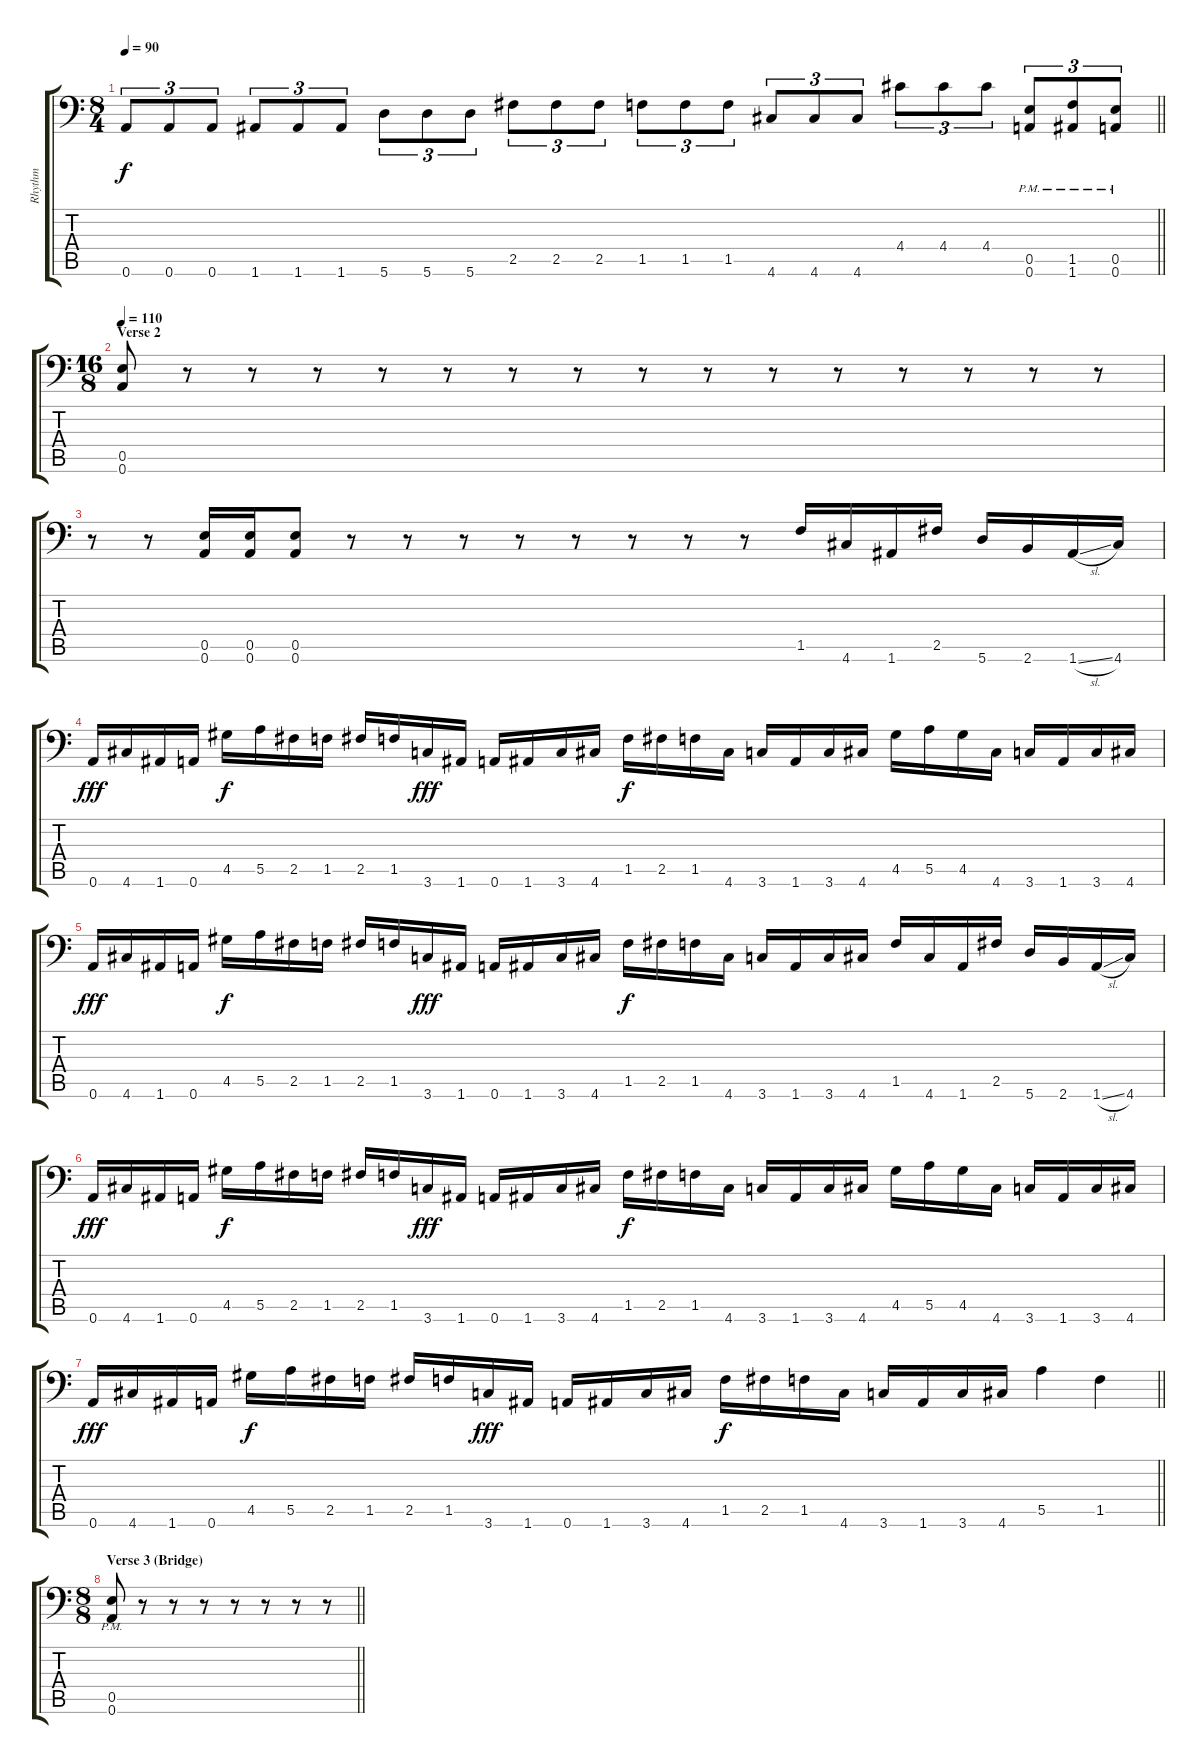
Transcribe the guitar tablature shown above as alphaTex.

\track ("Rhythm" "Rhythm") {instrument distortionguitar}
\staff {score tabs}
\tuning (B3 Gb3 D3 A2 E2 A1) {hide}
\ts (8 4)
\tempo 90
\clef f4
\barLineRight lightlight
\ks c
0.6.8{tu (3 2) dy f} 0.6.8{tu (3 2)} 0.6.8{tu (3 2)} 1.6.8{tu (3 2)} 1.6.8{tu (3 2)} 1.6.8{tu (3 2)} 5.6.8{tu (3 2)} 5.6.8{tu (3 2)} 5.6.8{tu (3 2)} 2.5.8{tu (3 2)} 2.5.8{tu (3 2)} 2.5.8{tu (3 2)} 1.5.8{tu (3 2)} 1.5.8{tu (3 2)} 1.5.8{tu (3 2)} 4.6.8{tu (3 2)} 4.6.8{tu (3 2)} 4.6.8{tu (3 2)} 4.4.8{tu (3 2)} 4.4.8{tu (3 2)} 4.4.8{tu (3 2)} (0.5{pm} 0.6{pm}).8{tu (3 2)} (1.5{pm} 1.6{pm}).8{tu (3 2)} (0.5{pm} 0.6{pm}).8{tu (3 2)} |
\ts (16 8)
\section ("" "Verse 2")
\tempo 110
(0.5 0.6).8 r.8 r.8 r.8 r.8 r.8 r.8 r.8 r.8 r.8 r.8 r.8 r.8 r.8 r.8 r.8 |
r.8 r.8 (0.5 0.6).16 (0.5 0.6).16 (0.5 0.6).8 r.8 r.8 r.8 r.8 r.8 r.8 r.8 r.8 1.5.16 4.6.16 1.6.16 2.5.16 5.6.16 2.6.16 1.6{sl}.16 4.6.16 |
0.6.16{dy fff} 4.6.16 1.6.16 0.6.16 4.5.16{dy f} 5.5.16 2.5.16 1.5.16 2.5.16 1.5.16 3.6.16{dy fff} 1.6.16 0.6.16 1.6.16 3.6.16 4.6.16 1.5.16{dy f} 2.5.16 1.5.16 4.6.16 3.6.16 1.6.16 3.6.16 4.6.16 4.5.16 5.5.16 4.5.16 4.6.16 3.6.16 1.6.16 3.6.16 4.6.16 |
0.6.16{dy fff} 4.6.16 1.6.16 0.6.16 4.5.16{dy f} 5.5.16 2.5.16 1.5.16 2.5.16 1.5.16 3.6.16{dy fff} 1.6.16 0.6.16 1.6.16 3.6.16 4.6.16 1.5.16{dy f} 2.5.16 1.5.16 4.6.16 3.6.16 1.6.16 3.6.16 4.6.16 1.5.16 4.6.16 1.6.16 2.5.16 5.6.16 2.6.16 1.6{sl}.16 4.6.16 |
0.6.16{dy fff} 4.6.16 1.6.16 0.6.16 4.5.16{dy f} 5.5.16 2.5.16 1.5.16 2.5.16 1.5.16 3.6.16{dy fff} 1.6.16 0.6.16 1.6.16 3.6.16 4.6.16 1.5.16{dy f} 2.5.16 1.5.16 4.6.16 3.6.16 1.6.16 3.6.16 4.6.16 4.5.16 5.5.16 4.5.16 4.6.16 3.6.16 1.6.16 3.6.16 4.6.16 |
\barLineRight lightlight
0.6.16{dy fff} 4.6.16 1.6.16 0.6.16 4.5.16{dy f} 5.5.16 2.5.16 1.5.16 2.5.16 1.5.16 3.6.16{dy fff} 1.6.16 0.6.16 1.6.16 3.6.16 4.6.16 1.5.16{dy f} 2.5.16 1.5.16 4.6.16 3.6.16 1.6.16 3.6.16 4.6.16 5.5.4 1.5.4 |
\ts (8 8)
\section ("" "Verse 3 (Bridge)")
\barLineRight lightlight
(0.5{pm} 0.6{pm}).8 r.8 r.8 r.8 r.8 r.8 r.8 r.8
